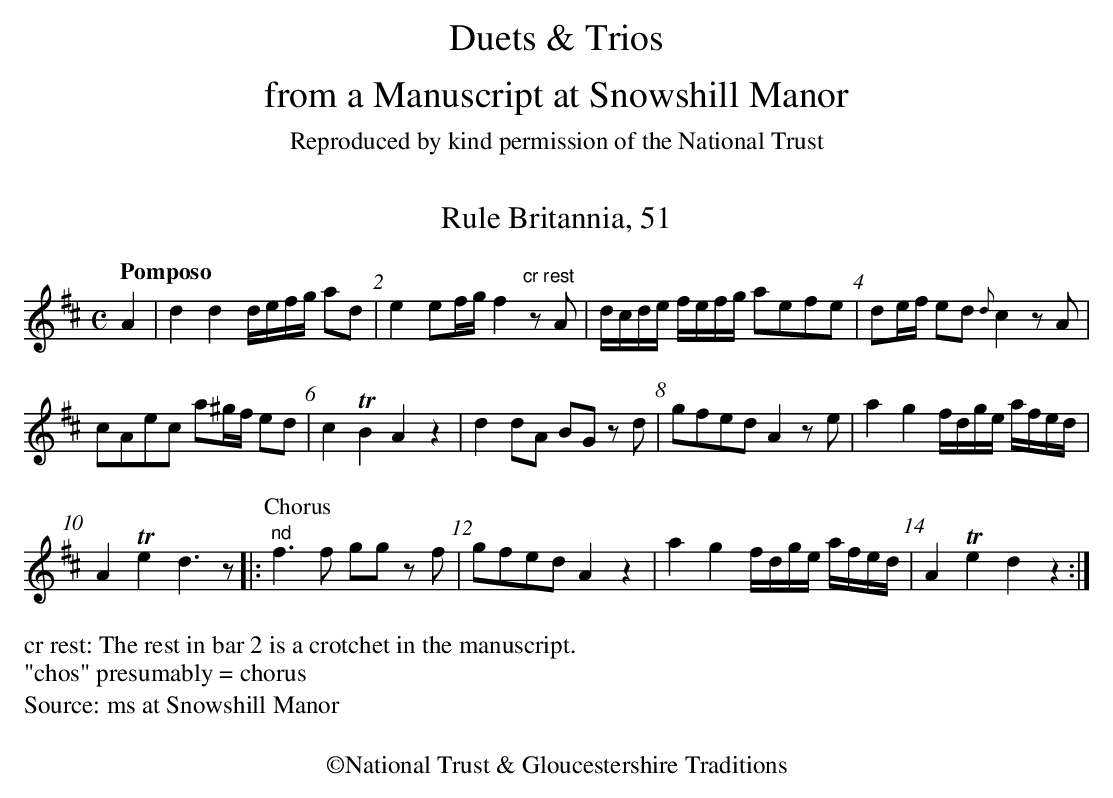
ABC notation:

X:1
T:Rule Britannia, 51
M:C
L:1/16
Q:"Pomposo"
K:D
A4| d4d4 defg a2d2| e4 e2fg f4"^cr rest"z2A2|\
dcde fefg a2e2f2e2| d2ef e2d2 {d}c4z2A2|
c2A2e2c2 a2^gf e2d2| c4TB4A4z4| \
d4d2A2 B2G2 z2d2| g2f2e2d2 A4z2e2|a4g4 fdge afed|
A4 Te4d6z2|:[P:Chorus]"^nd"f6 f2 g2g2 z2f2| g2f2e2d2 A4z4|\
a4g4 fdge afed| A4 Te4d4z4:|
